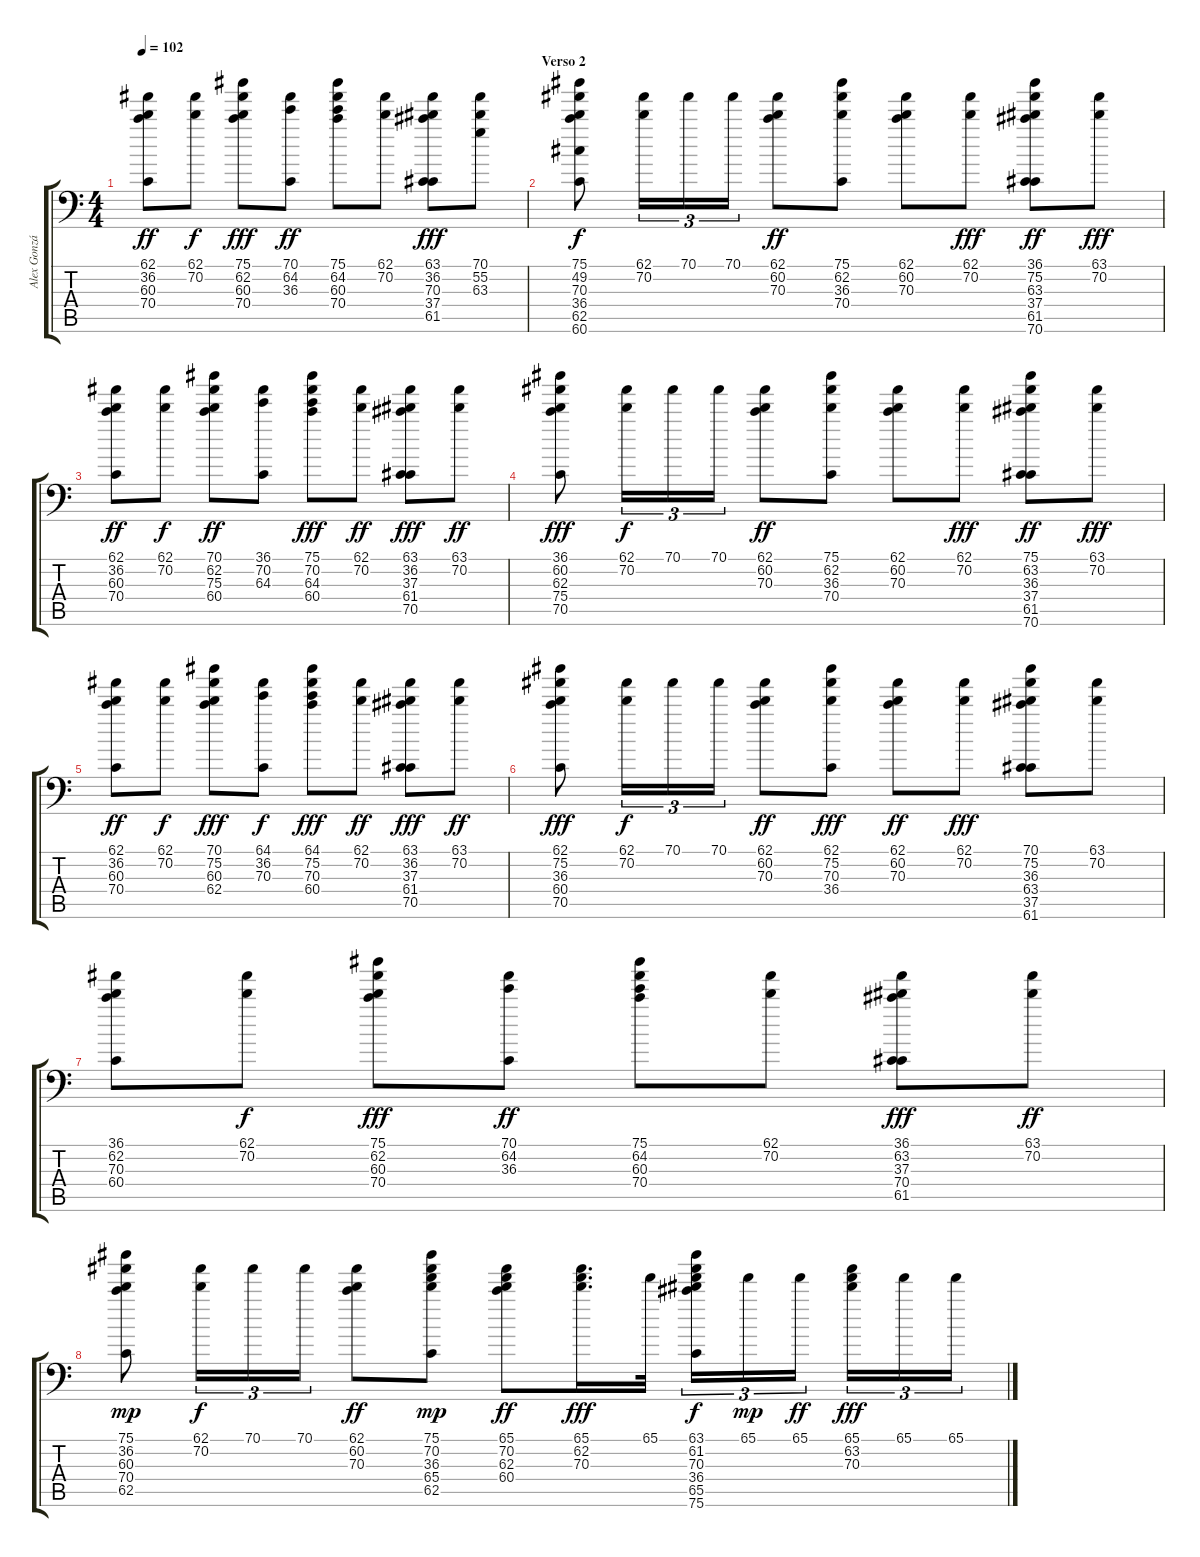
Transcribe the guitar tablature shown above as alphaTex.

\track ("Alex González" "Alex Gonzá") {instrument acousticgrandpiano}
\staff {score tabs}
\tuning (C-1 C-1 C-1 C-1 C-1 C-1) {hide}
\ts (4 4)
\tempo 102
\clef f4
\ks c
(62.1 36.2 60.3 70.4).8{dy ff} (62.1 70.2).8{dy f} (75.1 62.2 60.3 70.4).8{dy fff} (70.1 64.2 36.3).8{dy ff} (75.1 64.2 60.3 70.4).8 (62.1 70.2).8 (63.1 36.2 70.3 37.4 61.5).8{dy fff} (70.1 55.2 63.3).8 |
\section ("" "Verso 2")
(75.1 49.2 70.3 36.4 62.5 60.6).8{dy f} (62.1 70.2).16{tu (3 2)} 70.1.16{tu (3 2)} 70.1.16{tu (3 2)} (62.1 60.2 70.3).8{dy ff} (75.1 62.2 36.3 70.4).8 (62.1 60.2 70.3).8 (62.1 70.2).8{dy fff} (36.1 75.2 63.3 37.4 61.5 70.6).8{dy ff} (63.1 70.2).8{dy fff} |
(62.1 36.2 60.3 70.4).8{dy ff} (62.1 70.2).8{dy f} (70.1 62.2 75.3 60.4).8{dy ff} (36.1 70.2 64.3).8 (75.1 70.2 64.3 60.4).8{dy fff} (62.1 70.2).8{dy ff} (63.1 36.2 37.3 61.4 70.5).8{dy fff} (63.1 70.2).8{dy ff} |
(36.1 60.2 62.3 75.4 70.5).8{dy fff} (62.1 70.2).16{tu (3 2) dy f} 70.1.16{tu (3 2)} 70.1.16{tu (3 2)} (62.1 60.2 70.3).8{dy ff} (75.1 62.2 36.3 70.4).8 (62.1 60.2 70.3).8 (62.1 70.2).8{dy fff} (75.1 63.2 36.3 37.4 61.5 70.6).8{dy ff} (63.1 70.2).8{dy fff} |
(62.1 36.2 60.3 70.4).8{dy ff} (62.1 70.2).8{dy f} (70.1 75.2 60.3 62.4).8{dy fff} (64.1 36.2 70.3).8{dy f} (64.1 75.2 70.3 60.4).8{dy fff} (62.1 70.2).8{dy ff} (63.1 36.2 37.3 61.4 70.5).8{dy fff} (63.1 70.2).8{dy ff} |
(62.1 75.2 36.3 60.4 70.5).8{dy fff} (62.1 70.2).16{tu (3 2) dy f} 70.1.16{tu (3 2)} 70.1.16{tu (3 2)} (62.1 60.2 70.3).8{dy ff} (62.1 75.2 70.3 36.4).8{dy fff} (62.1 60.2 70.3).8{dy ff} (62.1 70.2).8{dy fff} (70.1 75.2 36.3 63.4 37.5 61.6).8 (63.1 70.2).8 |
(36.1 62.2 70.3 60.4).8 (62.1 70.2).8{dy f} (75.1 62.2 60.3 70.4).8{dy fff} (70.1 64.2 36.3).8{dy ff} (75.1 64.2 60.3 70.4).8 (62.1 70.2).8 (36.1 63.2 37.3 70.4 61.5).8{dy fff} (63.1 70.2).8{dy ff} |
(75.1 36.2 60.3 70.4 62.5).8{dy mp} (62.1 70.2).16{tu (3 2) dy f} 70.1.16{tu (3 2)} 70.1.16{tu (3 2)} (62.1 60.2 70.3).8{dy ff} (75.1 70.2 36.3 65.4 62.5).8{dy mp} (65.1 70.2 62.3 60.4).8{dy ff} (65.1 62.2 70.3).16{d dy fff} 65.1.32 (63.1 61.2 70.3 36.4 65.5 75.6).16{tu (3 2) dy f} 65.1.16{tu (3 2) dy mp} 65.1.16{tu (3 2) dy ff} (65.1 63.2 70.3).16{tu (3 2) dy fff} 65.1.16{tu (3 2)} 65.1.16{tu (3 2)}
